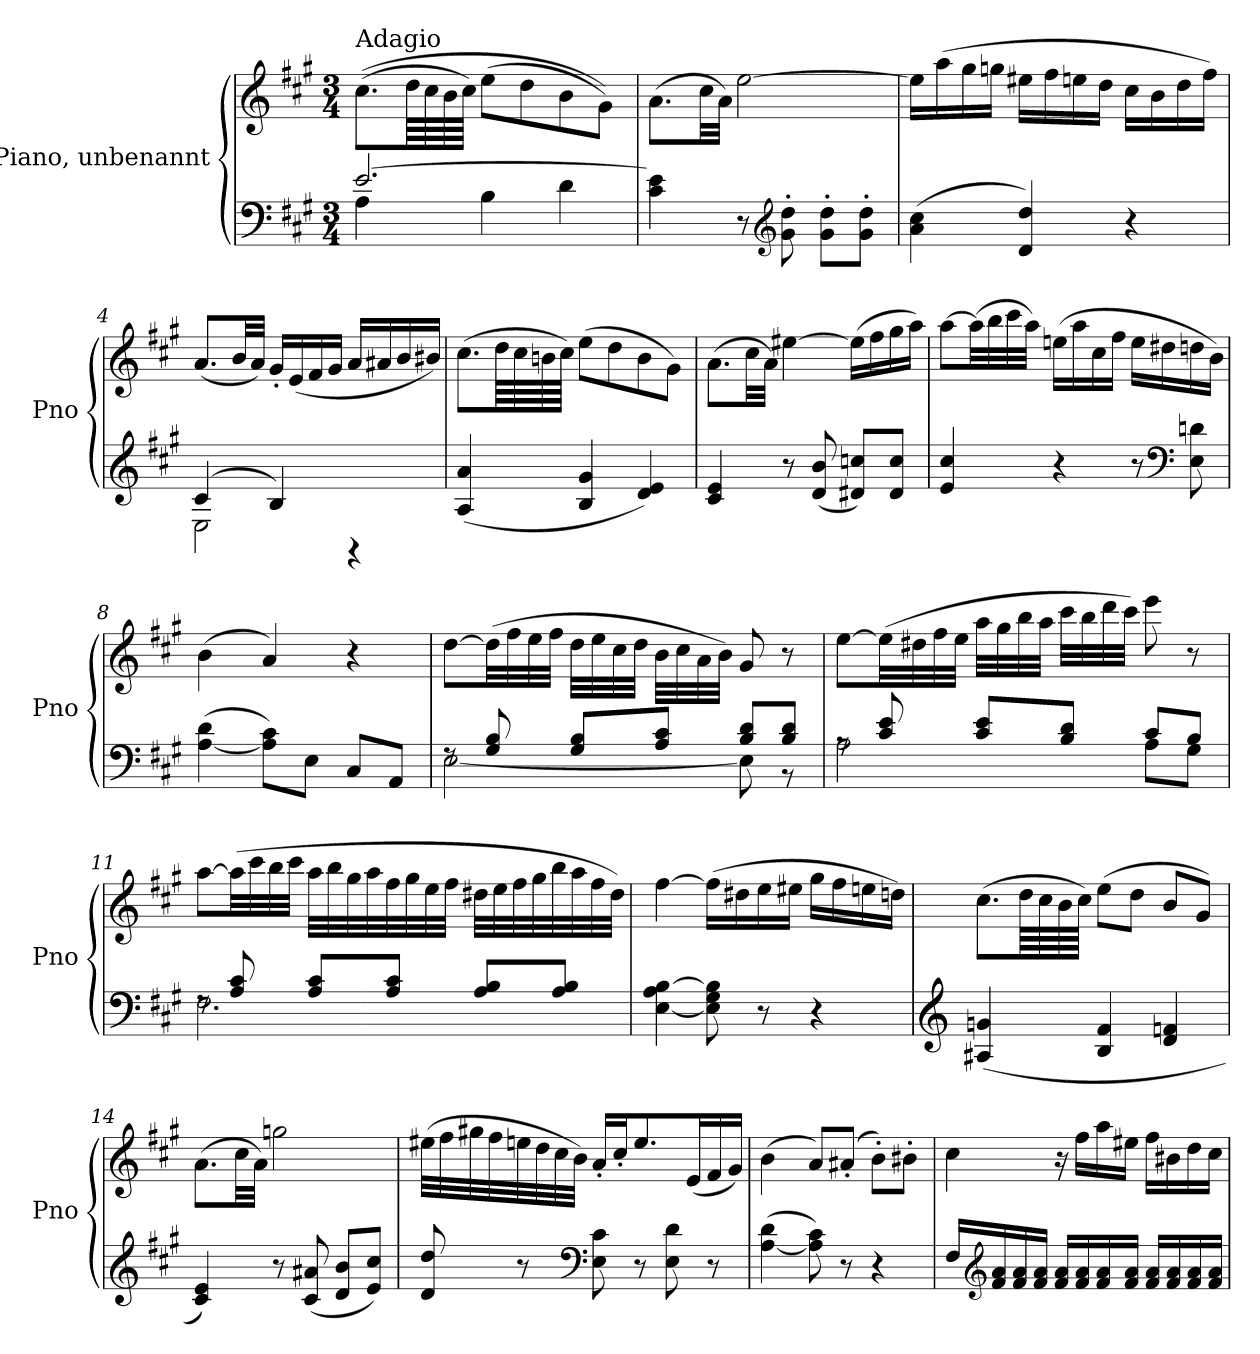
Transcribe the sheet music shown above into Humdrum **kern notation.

**kern	**kern
*part2	*part1
*staff2	*staff1
*I"Piano, unbenannt	*I"Piano, unbenannt
*I'Pno	*I'Pno
*clefF4	*clefG2
*k[f#c#g#]	*k[f#c#g#]
*M3/4	*M3/4
=1	=1
*^	*
!	!	!LO:TX:t=Adagio
[2.e/	4A\	(>(>8.cc#\L
.	.	64dd\LLL
.	.	64cc#\
.	.	64b\
.	.	64cc#\JJJJ)
.	4B\	(>8ee\L
.	.	8dd\
.	4d\	8b\
.	.	8g#\J))
*v	*v	*
=2	=2
4c#\ 4e\]	(>8.a\L
.	32cc#\LL
.	32a\JJJ)
8r	[2ee\
*clefG2	*
8g#\' 8dd\'	.
8g#\' 8dd\'L	.
8g#\' 8dd\'J	.
=3	=3
(>4a\ 4cc#\	16ee\LL]
.	(<16aa\
.	16gg#\
.	16ggn\JJ
4d/ 4dd/)	16ee#X\LL
.	16ff#\
.	16een\
.	16dd\JJ
4r	16cc#\LL
.	16b\
.	16dd\
.	16ff#\JJ)
!!LO:LB:g=z
=4	=4
*^	*
(>4c#/	2E\	(<8.a/L
.	.	32b/LL
.	.	32a/JJJ)
4B/)	.	16g#'/LL
.	.	(<16e/
.	.	16f#/
.	.	16g#/JJ
4rGG	4ryy	16a/LL
.	.	16a#X/
.	.	16b/
.	.	16b#X/JJ)
*v	*v	*
=5	=5
(<4A/ 4a/	(>8.cc#\L
.	64dd\LLL
.	64cc#\
.	64bn\
.	64cc#\JJJJ)
4B/ 4g#/	(>8ee\L
.	8dd\
4d/ 4e/)	8b\
.	8g#\J)
=6	=6
4c#/ 4e/	(>8.a\L
.	32cc#\LL
.	32a\JJJ)
8r	[4ee#X\
(<8d/ 8b/	.
8d#X/ 8ccn/L)	(>16ee#\LL]
.	16ff#\
8d#/ 8cc/J	16gg#\
.	16aa\JJ)
!!LO:LB:g=z
=7	=7
4e/ 4cc#/	[8aa\L
.	(>32aa\LL]
.	32bb\
.	32ccc#\
.	32aa\JJJ)
4r	(>16een\LL
.	16aa\
.	16cc#\
.	16ff#\JJ
8r	16ee\LL
.	16dd#X\
*clefF4	*
8E\ 8dn\	16ddn\
.	16b\JJ)
=8	=8
(>[4A\ 4d\	(>4b\
8A\] 8c#\L)	4a/)
8E\J	.
8C#/L	4r
8AA/J	.
=9	=9
*^	*
8rF	[2E\	[8dd\L
8G#/ 8B/	.	(>32dd\LL]
.	.	32ff#\
.	.	32ee\
.	.	32ff#\JJJ
8G#/ 8B/L	.	32dd\LLL
.	.	32ee\
.	.	32cc#\
.	.	32dd\JJJ
8A/ 8c#/J	.	32b\LLL
.	.	32cc#\
.	.	32a\
.	.	32b\JJJ)
8B/ 8d/L	8E\]	8g#/
8B/ 8d/J	8r	8r
!!LO:LB:g=z
=10	=10	=10
8rA	2A\	[8ee\L
8c#/ 8e/	.	(>32ee\LL]
.	.	32dd#X\
.	.	32ff#\
.	.	32ee\JJJ
8c#/ 8e/L	.	32aa\LLL
.	.	32gg#\
.	.	32bb\
.	.	32aa\JJJ
8B/ 8d/J	.	32ccc#\LLL
.	.	32bb\
.	.	32ddd\
.	.	32ccc#\JJJ)
8c#/L	8A\L	8eee\
8B/J	8G#\J	8r
=11	=11	=11
8rF	2.F#\	[8aa\L
8A/ 8c#/	.	(>32aa\LL]
.	.	32ccc#\
.	.	32bb\
.	.	32ccc#\JJJ
8A/ 8c#/L	.	32aa\LLL
.	.	32bb\
.	.	32gg#\
.	.	32aa\
8A/ 8c#/J	.	32ff#\
.	.	32gg#\
.	.	32ee\
.	.	32ff#\JJJ
8A/ 8B/L	.	32dd#X\LLL
.	.	32ee\
.	.	32ff#\
.	.	32gg#\
8A/ 8B/J	.	32bb\
.	.	32aa\
.	.	32ff#\
.	.	32dd#\JJJ)
*v	*v	*
!!LO:LB:g=z
=12	=12
[4E\ 4A\ [4B\	[4ff#\
8E\] 8G#\ 8B\]	(>16ff#\LL]
.	16dd#X\
8r	16ee\
.	16ee#X\JJ
4r	16gg#\LL
.	16ff#\
.	16een\
.	16ddn\JJ)
=13	=13
*clefG2	*
(<4A#X/ 4gn/	(>8.cc#\L
.	64dd\LLL
.	64cc#\
.	64b\
.	64cc#\JJJJ)
4B/ 4f#/	(>8ee\L
.	8dd\J
4d/ 4fn/	8b/L
.	8g#/J)
=14	=14
4c#/ 4e/)	(>8.a\L
.	32cc#\LL
.	32a\JJJ)
8r	2ggn\
(<8c#/ 8a#X/	.
8d/ 8b/L	.
8e/ 8cc#/J)	.
!!LO:PB:g=z
=15	=15
8d/ 8dd/	(>32ee#X\LLL
.	32ff#\
.	32gg#X\
.	32ff#\
8r	32een\
.	32dd\
.	32cc#\
.	32b\JJJ)
*clefF4	*
8E\ 8c#\	16a'/LL
.	16cc#'/J
8r	8.ee/
8E\ 8d\	.
.	(<16e/L
8r	16f#/
.	16g#/JJ)
=16	=16
(>[4A\ 4d\	(>4b\
8A\] 8c#\)	8a/L)
8r	(>8a#X'/J
4r	8b'\L)
.	8b#X'\J
=17	=17
16F#/LL	4cc#\
*clefG2	*
16f#/ 16a/	.
16f#/ 16a/	.
16f#/ 16a/JJ	.
16f#/ 16a/LL	16r
16f#/ 16a/	16ff#\LL
16f#/ 16a/	16aa\
16f#/ 16a/JJ	16ee#X\JJ
16f#/ 16a/LL	16ff#\LL
16f#/ 16a/	16b#X\
16f#/ 16a/	16dd\
16f#/ 16a/JJ	16cc#\JJ
=	=
*-	*-
